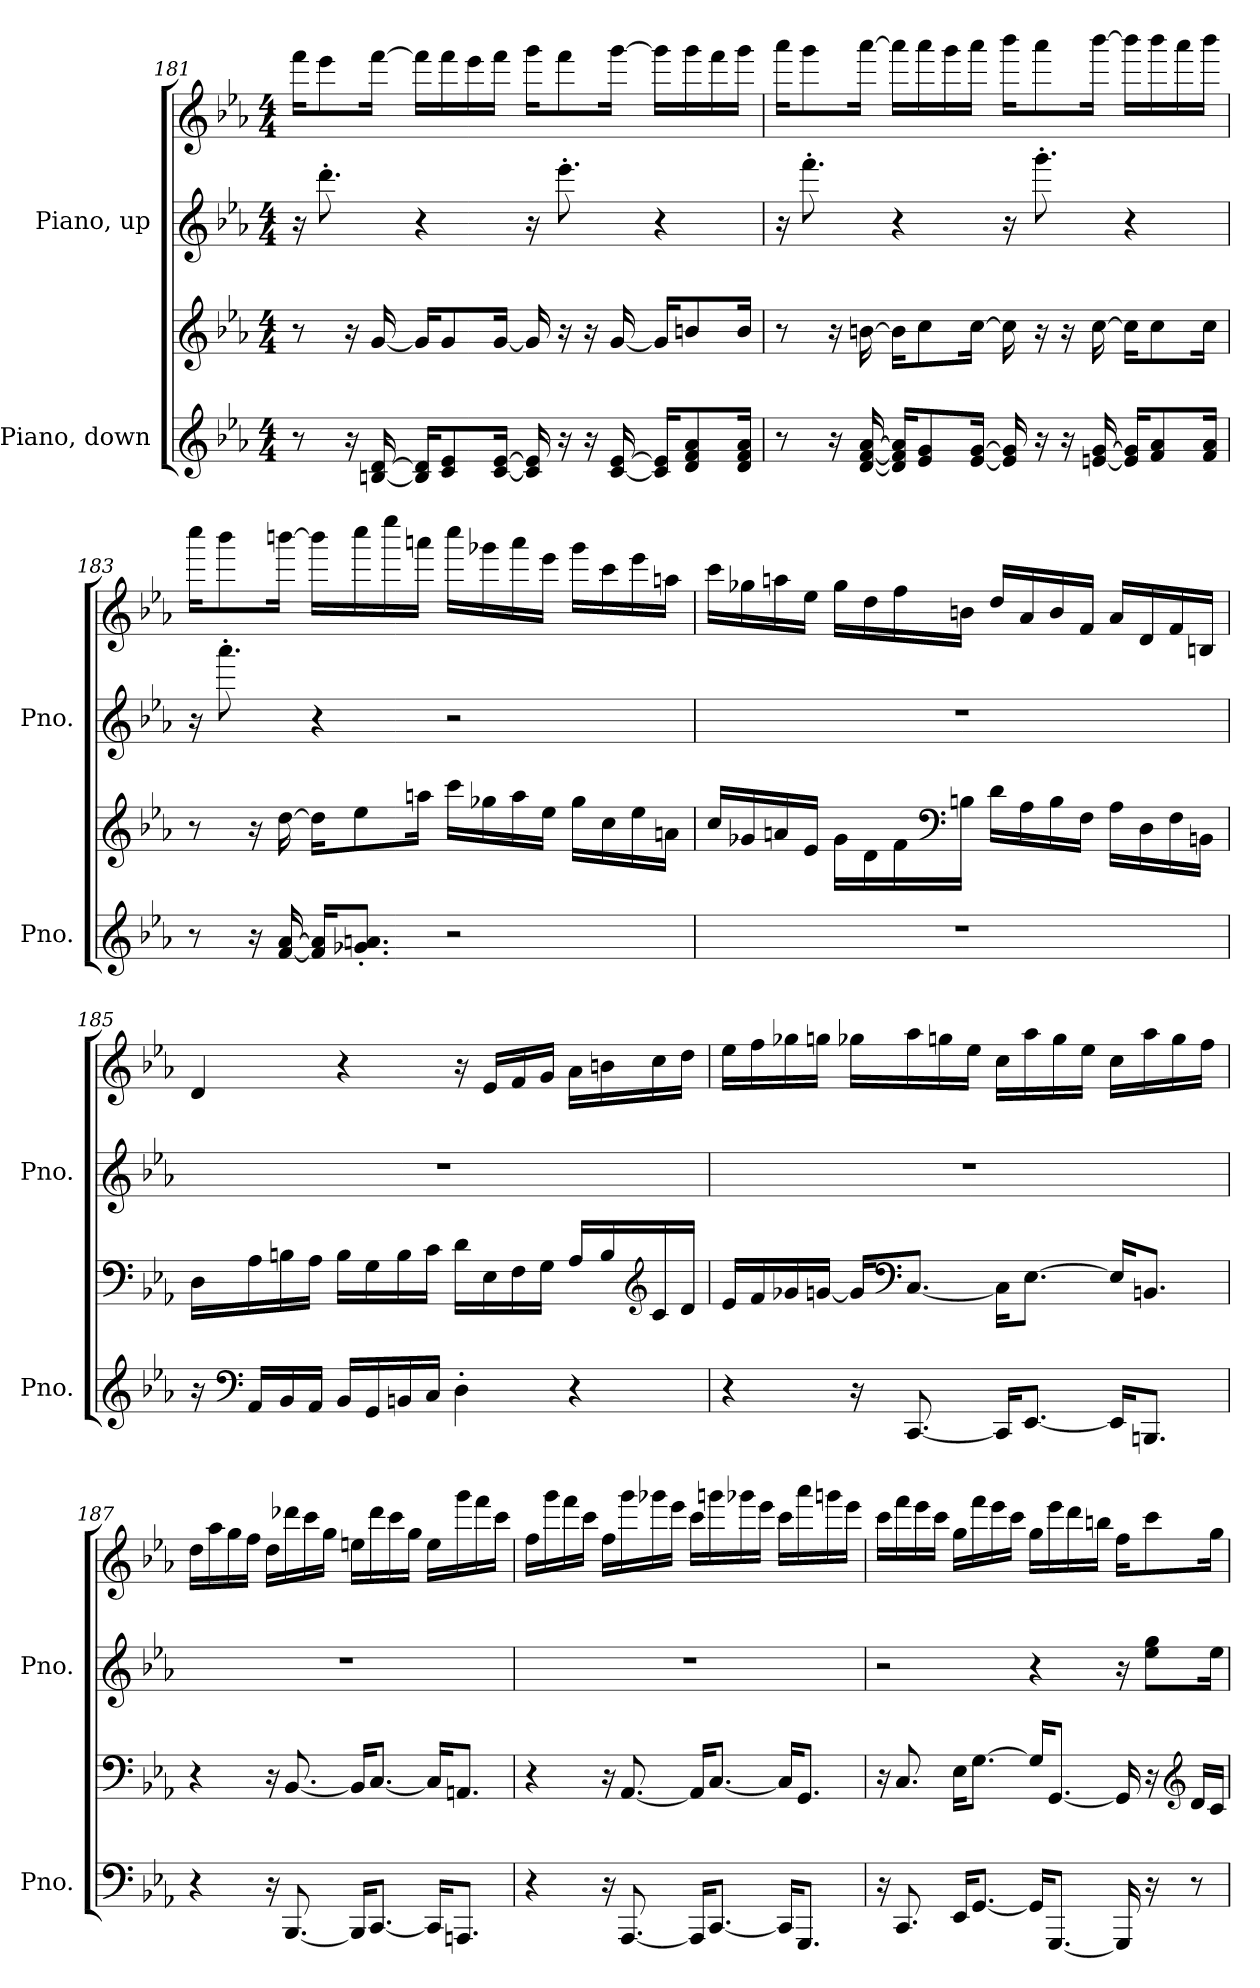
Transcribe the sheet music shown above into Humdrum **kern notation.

**kern	**kern	**kern	**kern
*part2	*part2	*part1	*part1
*staff4	*staff3	*staff2	*staff1
*I"Piano, down	*	*I"Piano, up	*
*I'Pno.	*	*I'Pno.	*
!!LO:PB:g=z
*clefG2	*clefG2	*clefG2	*clefG2
*k[b-e-a-]	*k[b-e-a-]	*k[b-e-a-]	*k[b-e-a-]
*M4/4	*M4/4	*M4/4	*M4/4
=181	=181	=181	=181
8r	8r	16r	16fff\KL
.	.	8.ddd'\	8eee-\
16r	16r	.	.
[16Bn/ [16d/	[16g/	.	[16fff\Jk
16B/] 16d/]KL	16g/KL]	4r	16fff\LL]
8c/ 8e-/	8g/	.	16fff\
.	.	.	16eee-\
[16c/ [16e-/Jk	[16g/Jk	.	16fff\JJ
16c/] 16e-/]	16g/]	16r	16ggg\KL
16r	16r	8.eee-'\	8fff\
16r	16r	.	.
[16c/ [16e-/	[16g/	.	[16ggg\Jk
16c/] 16e-/]KL	16g/KL]	4r	16ggg\LL]
8d/ 8f/ 8a-/	8bn/	.	16ggg\
.	.	.	16fff\
16d/ 16f/ 16a-/Jk	16b/Jk	.	16ggg\JJ
!!LO:LB:g=z
=182	=182	=182	=182
8r	8r	16r	16aaa-\KL
.	.	8.fff'\	8ggg\
16r	16r	.	.
[16d/ [16f/ [16a-/	[16bn\	.	[16aaa-\Jk
16d/] 16f/] 16a-/]KL	16b\KL]	4r	16aaa-\LL]
8e-/ 8g/	8cc\	.	16aaa-\
.	.	.	16ggg\
[16e-/ [16g/Jk	[16cc\Jk	.	16aaa-\JJ
16e-/] 16g/]	16cc\]	16r	16bbb-\KL
16r	16r	8.ggg'\	8aaa-\
16r	16r	.	.
[16en/ [16g/	[16cc\	.	[16bbb-\Jk
16e/] 16g/]KL	16cc\KL]	4r	16bbb-\LL]
8f/ 8a-/	8cc\	.	16bbb-\
.	.	.	16aaa-\
16f/ 16a-/Jk	16cc\Jk	.	16bbb-\JJ
!!LO:LB:g=z
=183	=183	=183	=183
8r	8r	16r	16cccc\KL
.	.	8.aaa-'\	8bbb-\
16r	16r	.	.
[16f/ [16a-/	[16dd\	.	[16bbbn\Jk
16f/] 16a-/]KL	16dd\KL]	4r	16bbb\LL]
8.g-X/' 8.an/'J	8ee-\	.	16cccc\
.	.	.	16eeee-\
.	16aan\Jk	.	16aaan\JJ
2r	16ccc\LL	2r	16cccc\LL
.	16gg-X\	.	16ggg-X\
.	16aa\	.	16aaa\
.	16ee-\JJ	.	16eee-\JJ
.	16gg-\LL	.	16ggg-\LL
.	16cc\	.	16ccc\
.	16ee-\	.	16eee-\
.	16an\JJ	.	16aan\JJ
!!LO:PB:g=z
=184	=184	=184	=184
1r	16cc/LL	1r	16ccc\LL
.	16g-X/	.	16gg-X\
.	16an/	.	16aan\
.	16e-/JJ	.	16ee-\JJ
.	16g-\LL	.	16gg-\LL
.	16d\	.	16dd\
.	16f\	.	16ff\
*	*clefF4	*	*
.	16Bn\JJ	.	16bn\JJ
.	16d\LL	.	16dd/LL
.	16A-\	.	16a-/
.	16B\	.	16b/
.	16F\JJ	.	16f/JJ
.	16A-\LL	.	16a-/LL
.	16D\	.	16d/
.	16F\	.	16f/
.	16BBn\JJ	.	16Bn/JJ
=185	=185	=185	=185
16r	16D\LL	1r	4d/
*clefF4	*	*	*
16AA-/LL	16A-\	.	.
16BB-/	16Bn\	.	.
16AA-/JJ	16A-\JJ	.	.
16BB-/LL	16B\LL	.	4r
16GG/	16G\	.	.
16BBn/	16B\	.	.
16C/JJ	16c\JJ	.	.
4D'\	16d\LL	.	16r
.	16E-\	.	16e-/LL
.	16F\	.	16f/
.	16G\JJ	.	16g/JJ
4r	16A-/LL	.	16a-\LL
.	16B/	.	16bn\
*	*clefG2	*	*
.	16c/	.	16cc\
.	16d/JJ	.	16dd\JJ
!!LO:LB:g=z
=186	=186	=186	=186
4r	16e-/LL	1r	16ee-\LL
.	16f/	.	16ff\
.	16g-X/	.	16gg-X\
.	[16gn/JJ	.	16ggn\JJ
16r	16g/KL]	.	16gg-X\LL
*	*clefF4	*	*
[8.CC/	[8.C/J	.	16aa-\
.	.	.	16ggn\
.	.	.	16ee-\JJ
16CC/KL]	16C\KL]	.	16cc\LL
[8.EE-/J	[8.E-\J	.	16aa-\
.	.	.	16gg\
.	.	.	16ee-\JJ
16EE-/KL]	16E-/KL]	.	16cc\LL
8.BBBn/J	8.BBn/J	.	16aa-\
.	.	.	16gg\
.	.	.	16ff\JJ
=187	=187	=187	=187
4r	4r	1r	16dd\LL
.	.	.	16aa-\
.	.	.	16gg\
.	.	.	16ff\JJ
16r	16r	.	16dd\LL
[8.BBB-/	[8.BB-/	.	16ddd-X\
.	.	.	16ccc\
.	.	.	16gg\JJ
16BBB-/KL]	16BB-/KL]	.	16een\LL
[8.CC/J	[8.C/J	.	16ddd-\
.	.	.	16ccc\
.	.	.	16gg\JJ
16CC/KL]	16C/KL]	.	16ee\LL
8.AAAn/J	8.AAn/J	.	16ggg\
.	.	.	16fff\
.	.	.	16ccc\JJ
!!LO:LB:g=z
=188	=188	=188	=188
4r	4r	1r	16ff\LL
.	.	.	16ggg\
.	.	.	16fff\
.	.	.	16ccc\JJ
16r	16r	.	16ff\LL
[8.AAA-/	[8.AA-/	.	16ggg\
.	.	.	16ggg-X\
.	.	.	16eee-\JJ
16AAA-/KL]	16AA-/KL]	.	16ccc\LL
[8.CC/J	[8.C/J	.	16gggn\
.	.	.	16ggg-X\
.	.	.	16eee-\JJ
16CC/KL]	16C/KL]	.	16ccc\LL
8.GGG/J	8.GG/J	.	16aaa-\
.	.	.	16gggn\
.	.	.	16eee-\JJ
!!LO:PB:g=z
=189	=189	=189	=189
16r	16r	2r	16ccc\LL
8.CC/	8.C/	.	16fff\
.	.	.	16eee-\
.	.	.	16ccc\JJ
16EE-/KL	16E-\KL	.	16gg\LL
[8.GG/J	[8.G\J	.	16fff\
.	.	.	16eee-\
.	.	.	16ccc\JJ
16GG/KL]	16G/KL]	4r	16gg\LL
[8.GGG/J	[8.GG/J	.	16eee-\
.	.	.	16ddd\
.	.	.	16bbn\JJ
16GGG/]	16GG/]	16r	16ff\KL
16r	16r	8ee-\ 8gg\L	8ccc\
*	*clefG2	*	*
8r	16d/LL	.	.
.	16c/JJ	16ee-\Jk	16gg\Jk
=	=	=	=
*-	*-	*-	*-
